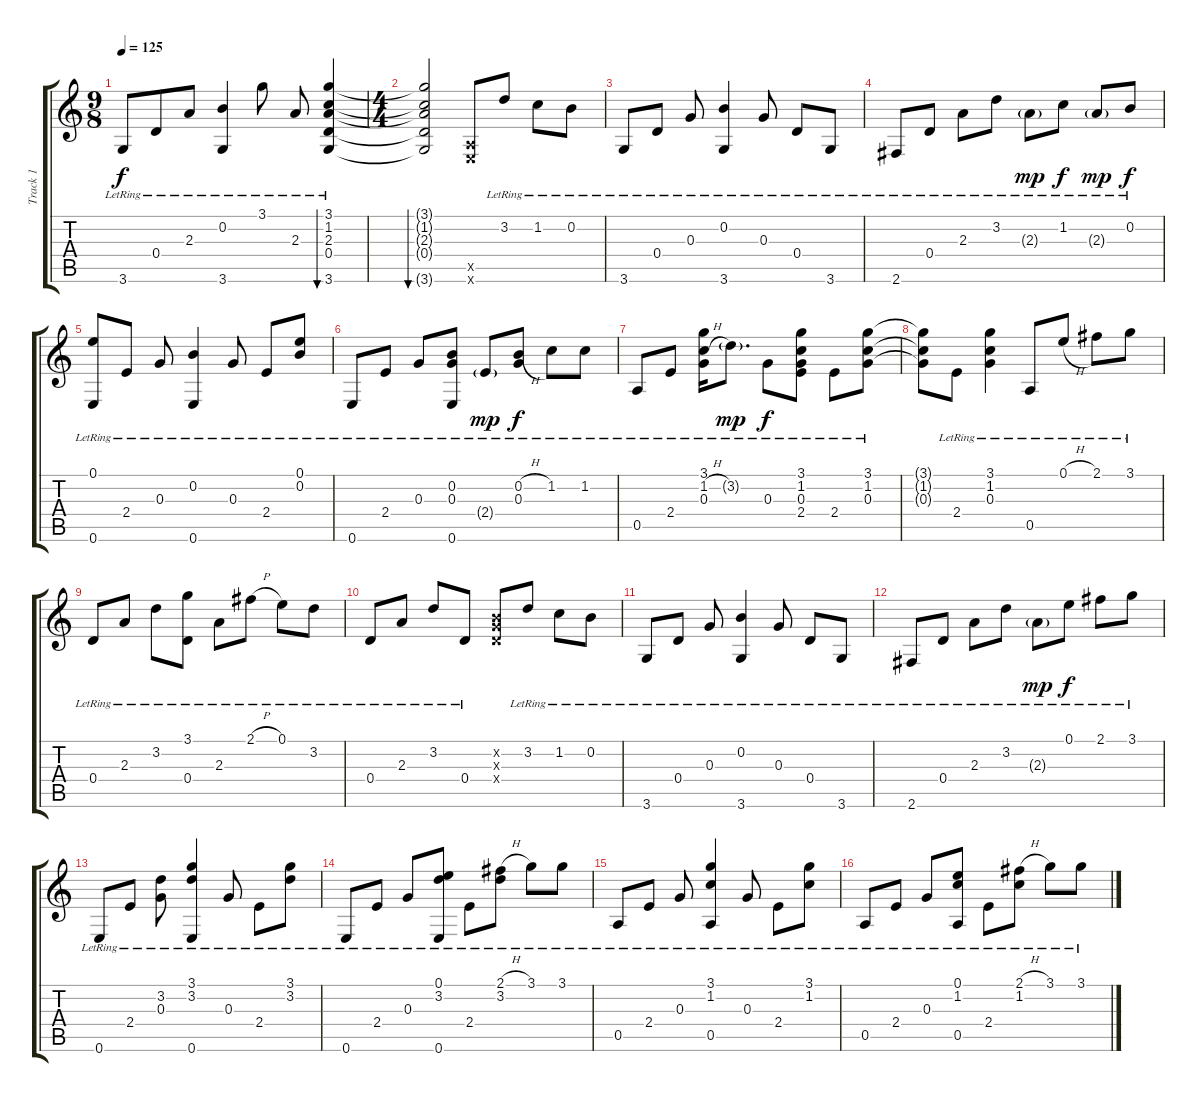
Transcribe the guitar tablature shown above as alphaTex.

\track ("Track 1" "Track 1") {instrument acousticguitarsteel}
\staff {score tabs}
\tuning (E4 B3 G3 D3 A2 E2) {hide}
\ts (9 8)
\tempo 125
\clef g2
\ks c
3.6{lr}.8{dy f} 0.4{lr}.8 2.3{lr}.8 (0.2{lr} 3.6{lr}).4 3.1{lr}.8 2.3{lr}.8 (3.1{lr} 1.2{lr} 2.3{lr} 0.4{lr} 3.6{lr}).4{bu 480} |
\ts (4 4)
(3.1{t} 1.2{t} 2.3{t} 0.4{t} 3.6{t}).2{bu 480} (0.5{x} 0.6{x}).8 3.2{lr}.8 1.2{lr}.8 0.2{lr}.8 |
3.6{lr}.8 0.4{lr}.8 0.3{lr}.8 (0.2{lr} 3.6{lr}).4 0.3{lr}.8 0.4{lr}.8 3.6{lr}.8 |
2.6{lr}.8 0.4{lr}.8 2.3{lr}.8 3.2{lr}.8 2.3{g lr}.8{dy mp} 1.2{lr}.8{dy f} 2.3{g lr}.8{dy mp} 0.2{lr}.8{dy f} |
(0.1{lr} 0.6{lr}).8 2.4{lr}.8 0.3{lr}.8 (0.2{lr} 0.6{lr}).4 0.3{lr}.8 2.4{lr}.8 (0.1{lr} 0.2{lr}).8 |
0.6{lr}.8 2.4{lr}.8 0.3{lr}.8 (0.2{lr} 0.3{lr} 0.6{lr}).8 2.4{g lr}.8{dy mp} (0.2{h lr} 0.3{lr}).8{dy f} 1.2{lr}.8 1.2{lr}.8 |
0.5{lr}.8 2.4{lr}.8 (3.1{lr} 1.2{h lr} 0.3{lr}).16 3.2{g lr}.8{d dy mp} 0.3{lr}.8{dy f} (3.1{lr} 1.2{lr} 0.3{lr} 2.4{lr}).8 2.4{lr}.8 (3.1{lr} 1.2{lr} 0.3{lr}).8 |
(3.1{t} 1.2{t} 0.3{t}).8 2.4{lr}.8 (3.1{lr} 1.2{lr} 0.3{lr}).4 0.5{lr}.8 0.1{h lr}.8 2.1{lr}.8 3.1{lr}.8 |
0.4{lr}.8 2.3{lr}.8 3.2{lr}.8 (3.1{lr} 0.4{lr}).8 2.3{lr}.8 2.1{h lr}.8 0.1{lr}.8 3.2{lr}.8 |
0.4{lr}.8 2.3{lr}.8 3.2{lr}.8 0.4{lr}.8 (0.2{x} 0.3{x} 0.4{x}).8 3.2{lr}.8 1.2{lr}.8 0.2{lr}.8 |
3.6{lr}.8 0.4{lr}.8 0.3{lr}.8 (0.2{lr} 3.6{lr}).4 0.3{lr}.8 0.4{lr}.8 3.6{lr}.8 |
2.6{lr}.8 0.4{lr}.8 2.3{lr}.8 3.2{lr}.8 2.3{g lr}.8{dy mp} 0.1{lr}.8{dy f} 2.1{lr}.8 3.1{lr}.8 |
0.6{lr}.8 2.4{lr}.8 (3.2{lr} 0.3{lr}).8 (3.1{lr} 3.2{lr} 0.6{lr}).4 0.3{lr}.8 2.4{lr}.8 (3.1{lr} 3.2{lr}).8 |
0.6{lr}.8 2.4{lr}.8 0.3{lr}.8 (0.1{lr} 3.2{lr} 0.6{lr}).8 2.4{lr}.8 (2.1{h lr} 3.2{lr}).8 3.1{lr}.8 3.1{lr}.8 |
0.5{lr}.8 2.4{lr}.8 0.3{lr}.8 (3.1{lr} 1.2{lr} 0.5{lr}).4 0.3{lr}.8 2.4{lr}.8 (3.1{lr} 1.2{lr}).8 |
0.5{lr}.8 2.4{lr}.8 0.3{lr}.8 (0.1{lr} 1.2{lr} 0.5{lr}).8 2.4{lr}.8 (2.1{h lr} 1.2{lr}).8 3.1{lr}.8 3.1{lr}.8
